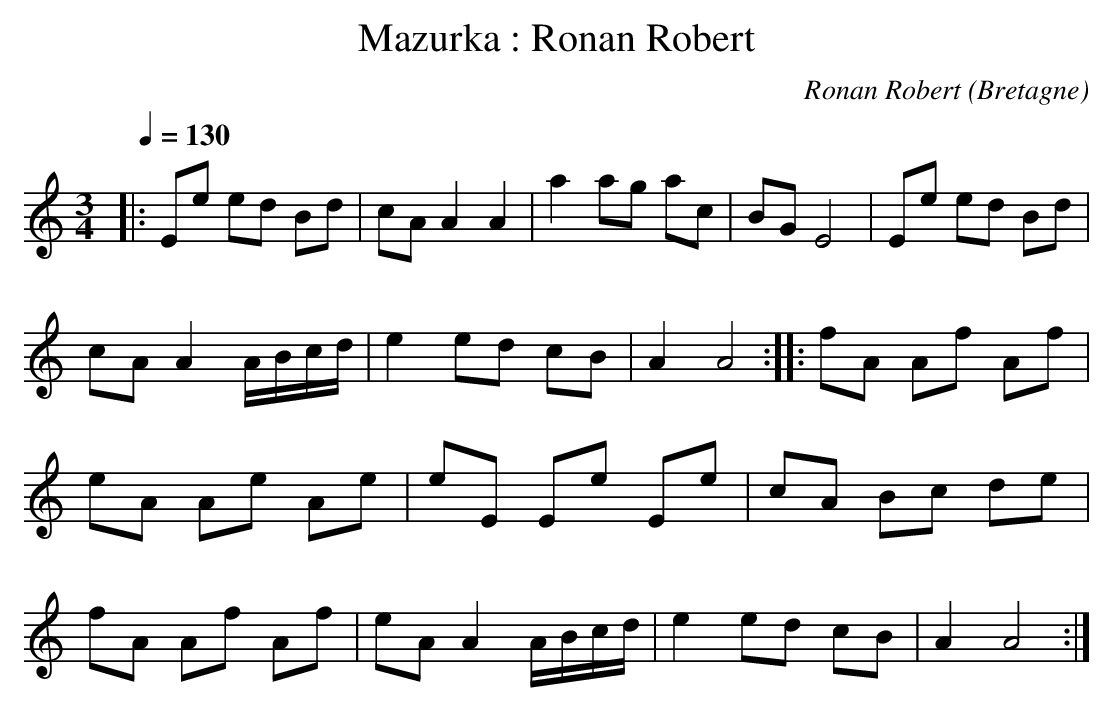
X:1
T:Mazurka : Ronan Robert
C:Ronan Robert
O:Bretagne
L:1/16
Q:1/4=130
M:3/4
K:C
|: E2e2 e2d2 B2d2 | c2A2 A4 A4 | a4 a2g2 a2c2 | B2G2 E8 | \
E2e2 e2d2 B2d2 | c2A2 A4 A1B1c1d1 | e4 e2d2 c2B2 | A4 A8 :: \
f2A2 A2f2 A2f2 | e2A2 A2e2 A2e2 | e2E2 E2e2 E2e2 | c2A2 B2c2 d2e2 | \
f2A2 A2f2 A2f2 | e2A2 A4 A1B1c1d1 | e4 e2d2 c2B2 | A4 A8 :|
